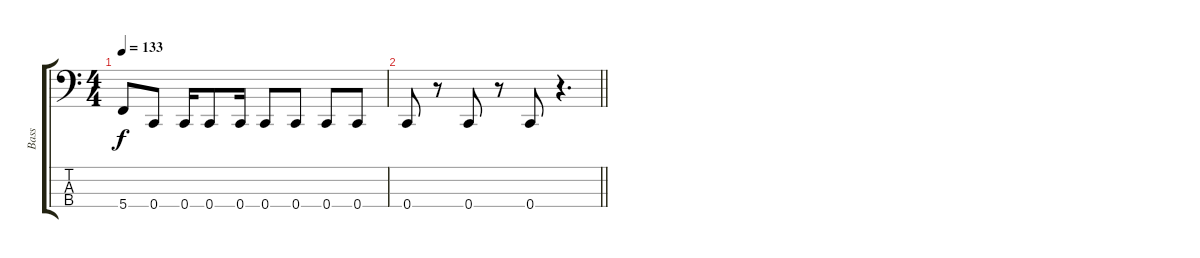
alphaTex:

\track ("Bass" "Bass") {instrument electricbassfinger}
\staff {score tabs}
\tuning (F2 C2 G1 C1) {hide}
\ts (4 4)
\tempo 133
\clef f4
\ks c
5.4.8{dy f} 0.4.8 0.4.16 0.4.8 0.4.16 0.4.8 0.4.8 0.4.8 0.4.8 |
\barLineRight lightlight
0.4.8 r.8 0.4.8 r.8 0.4.8 r.4{d}
